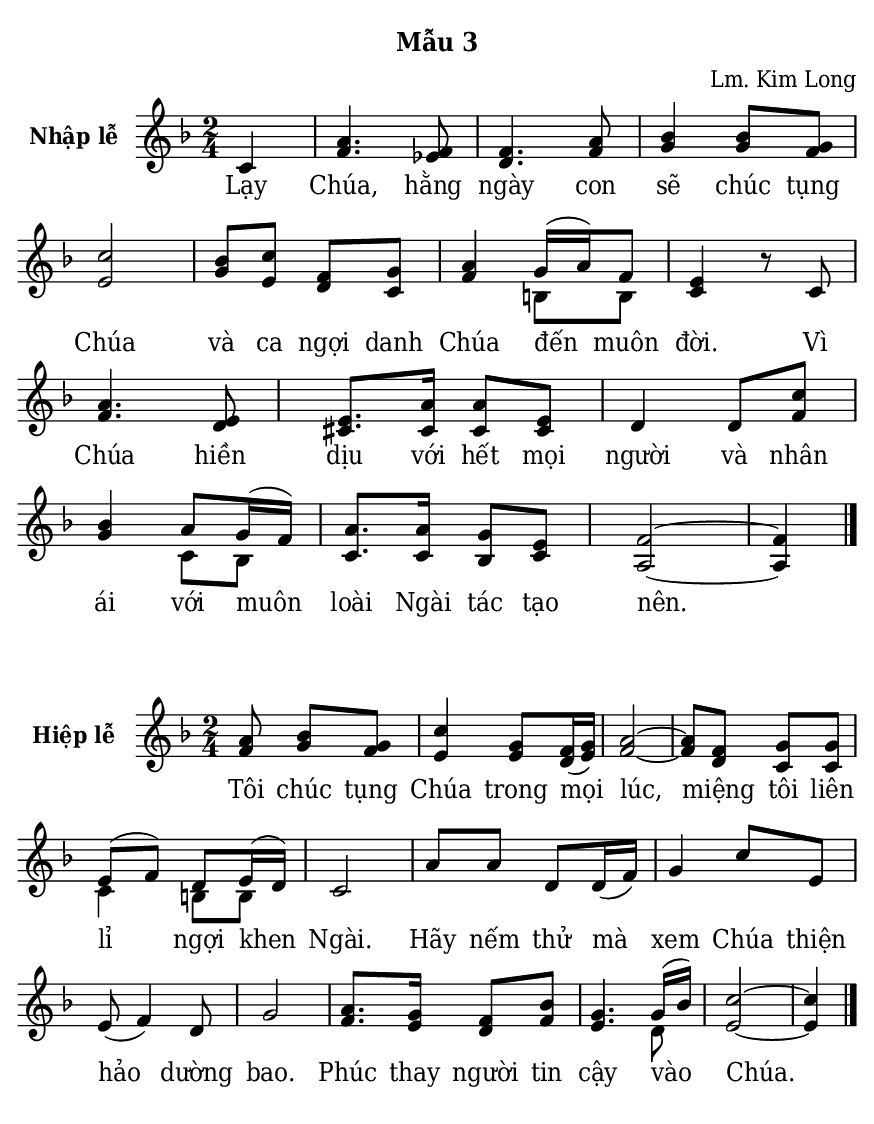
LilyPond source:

% Cài đặt chung
\version "2.22.1"
\include "english.ly"

\header {
  subtitle = "Mẫu 3"
  composer = "Lm. Kim Long"
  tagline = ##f
}

% Nhạc
nhacMauMot = \relative c' {
  \key f \major
  \time 2/4
  \partial 4 c4 |
  <<
    {
      a'4. f8 |
      f4. a8 |
      bf4 bf8 g |
      c2 |
      bf8 c f, g |
      a4
    }
    {
      f4. ef8 |
      d4. f8 |
      g4 g8 f |
      e2 |
      g8 e d c |
      f4
    }
  >>
  <<
    {
      \voiceOne
      g16 (a) f8
    }
    \new Voice = "splitpart" {
      \voiceTwo
      b,!8 b
    }
  >>
  \oneVoice
  <e c>4 r8 c |
  <<
    {
      a'4. e8 |
      e8. a16 a8 e |
    }
    {
      f4. d8 |
      cs8. cs16 cs8 cs
    }
  >>
  d4 d8
  <<
    {
      f8 |
      g4
    }
    {
      c8 |
      bf4
    }
  >>
  <<
    {
      \voiceOne
      a8 g16 (f)
    }
    \new Voice = "splitpart" {
      \voiceTwo
      c8 bf
    }
  >>
  \oneVoice
  <<
    {
      c8. c16 g'8 e |
      f2 ~ |
      f4 \bar "|."
    }
    {
      a8. a16 bf,8 c |
      a2 ~ |
      a4
    }
  >>
}

nhacMauHai = \relative c'' {
  \key f \major
  \time 2/4
  \partial 4.
  <<
    {
      a8 bf g |
      c4 g8 f16 (g) |
      a2 ~ |
      a8 f g g
    }
    {
      f8 g f |
      e4 e8 d16 (e) |
      f2 ~ |
      f8 d c c
    }
  >>
  <<
    {
      \voiceOne
      e8 (f) d8 e16 (d)
    }
    \new Voice = "splitpart" {
      \voiceTwo
      c4 b!8 b
    }
  >>
  \oneVoice
  c2 |
  a'8 a d, d16 (f) |
  g4 c8 e, |
  e (f4) d8 |
  g2 |
  <<
    {
      a8. g16 f8 bf |
      g4.
    }
    {
      f8. e16 d8 f |
      e4.
    }
  >>
  <<
    {
      \voiceOne
      g16 (bf)
    }
    \new Voice = "splitpart" {
      \voiceTwo
      d,8
    }
  >>
  \oneVoice
  <c' e,>2 ~ |
  <c e,>4 \bar "|."
}

% Lời
loiMauMot = \lyricmode {
  Lạy Chúa, hằng ngày con sẽ chúc tụng Chúa
  và ca ngợi danh Chúa đến muôn đời.
  Vì Chúa hiền dịu với hết mọi người
  và nhân ái với muôn loài Ngài tác tạo nên.
}

loiMauHai = \lyricmode {
  Tôi chúc tụng Chúa trong mọi lúc,
  miệng tôi liên lỉ ngợi khen Ngài.
  Hãy nếm thử mà xem Chúa thiện hảo dường bao.
  Phúc thay người tin cậy vào Chúa.
}

% Dàn trang
\paper {
  #(set-paper-size "a5")
  top-margin = 3\mm
  bottom-margin = 3\mm
  left-margin = 3\mm
  right-margin = 3\mm
  indent = #0
  #(define fonts
	 (make-pango-font-tree "Deja Vu Serif Condensed"
	 		       "Deja Vu Serif Condensed"
			       "Deja Vu Serif Condensed"
			       (/ 20 20)))
  print-page-number = ##f
}

\score {
  <<
    \new Staff \with {
      instrumentName = \markup { \bold "Nhập lễ" }} <<
        \clef treble
        \new Voice = beSop {
          \nhacMauMot
        }
      \new Lyrics \lyricsto beSop \loiMauMot
    >>
  >>
  \layout {
    indent = 20
    \override Lyrics.LyricSpace.minimum-distance = #1.5
    \override Score.BarNumber.break-visibility = ##(#f #f #f)
    \override Score.SpacingSpanner.uniform-stretching = ##t
    ragged-last = ##f
  }
}

\markup {
  \vspace #2
}

\score {
  <<
    \new Staff \with {
      instrumentName = \markup { \bold "Hiệp lễ" }} <<
        \clef treble
        \new Voice = beSop {
          \nhacMauHai
        }
      \new Lyrics \lyricsto beSop \loiMauHai
    >>
  >>
  \layout {
    indent = 20
    \override Lyrics.LyricSpace.minimum-distance = #1.2
    \override Score.BarNumber.break-visibility = ##(#f #f #f)
    \override Score.SpacingSpanner.uniform-stretching = ##t
    ragged-last = ##f
  }
}
